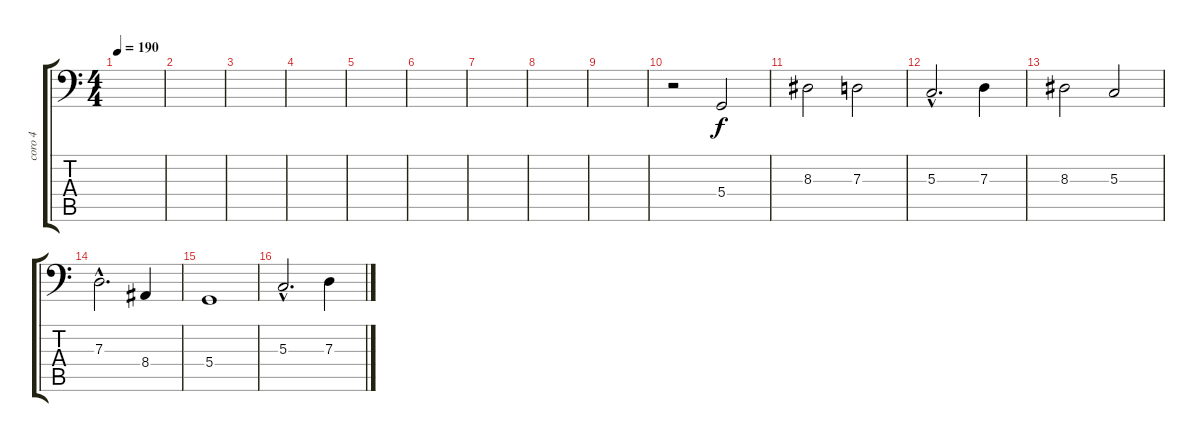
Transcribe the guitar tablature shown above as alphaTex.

\track ("coro 4" "coro 4") {instrument choiraahs}
\staff {score tabs}
\tuning (E3 B2 G2 D2 A1 E1) {hide}
\ts (4 4)
\tempo 190
\clef f4
\ks c
|
|
|
|
|
|
|
|
|
r.2 5.4.2 |
8.3.2 7.3.2 |
5.3{hac}.2{d} 7.3.4 |
8.3.2 5.3.2 |
7.3{hac}.2{d} 8.4.4 |
5.4.1 |
5.3{hac}.2{d} 7.3.4
